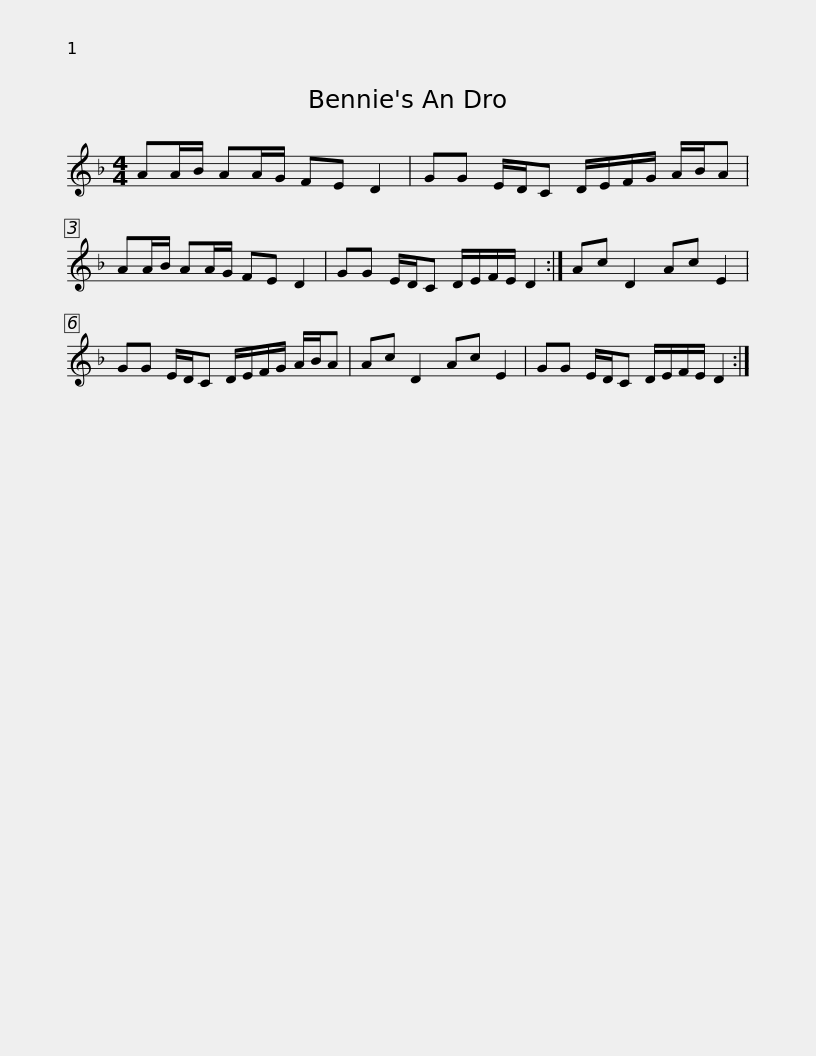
X:1
L:1/8
M:4/4
I:linebreak $
K:Dmin
V:1 treble
V:1
 AA/B/ AA/G/ FE D2 | GG E/D/C D/E/F/G/ A/B/A | AA/B/ AA/G/ FE D2 | GG E/D/C D/E/F/E/ D2 :|$ Ac D2 Ac E2 | %5
 GG E/D/C D/E/F/G/ A/B/A | Ac D2 Ac E2 | GG E/D/C D/E/F/E/ D2 :| %8
